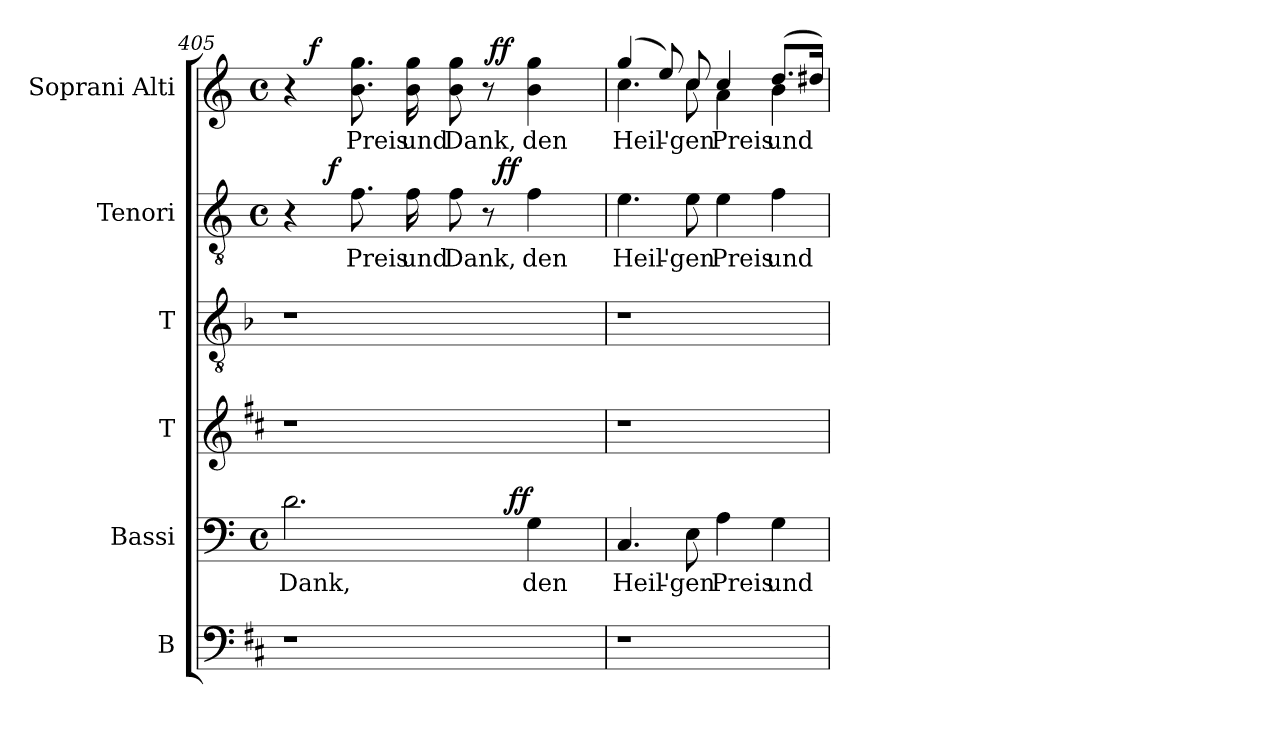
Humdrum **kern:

**kern	**kern	**text	**dynam	**kern	**kern	**kern	**text	**dynam	**kern	**text	**dynam
*part6	*part5	*part5	*part5	*part4	*part3	*part2	*part2	*part2	*part1	*part1	*part1
*staff6	*staff5	*staff5	*staff5	*staff4	*staff3	*staff2	*staff2	*staff2	*staff1	*staff1	*staff1
*I"B	*I"Bassi	*	*	*I"T	*I"T	*I"Tenori	*	*	*I"Soprani  Alti	*	*
*I'B	*I'B	*	*	*I'T	*I'T	*I'T	*	*	*I'S  A	*	*
*clefF4	*clefF4	*	*	*clefG2	*clefGv2	*clefGv2	*	*	*clefG2	*	*
*k[f#c#]	*k[]	*	*	*k[f#c#]	*k[b-]	*k[]	*	*	*k[]	*	*
*D:	*C:	*	*	*D:	*F:	*C:	*	*	*C:	*	*
*	*M4/4	*	*	*	*	*M4/4	*	*	*M4/4	*	*
*	*met(c)	*	*	*	*	*met(c)	*	*	*met(c)	*	*
=405	=405	=405	=405	=405	=405	=405	=405	=405	=405	=405	=405
!	!	!LO:LY:b:cj	!	!	!	!	!	!	!	!	!
*	*^	*	*	*	*	*^	*	*	*^	*	*
*	*	*	*	*	*	*	*	*	*	*	*	*^	*	*
1r	2.d\	2ryy	Dank,	.	1r	1r	4r	8ryy	.	.	4r	16..ryy	2ryy	.	.
!	!	!	!	!	!	!	!	!	!	!	!	!	!	!	!LO:DY:a
.	.	.	.	.	.	.	.	.	.	.	.	2ryy	.	.	f
.	.	.	.	.	.	.	.	32ryy	.	.	.	.	.	.	.
!	!	!	!	!	!	!	!	!	!	!LO:DY:a	!	!	!	!	!
.	.	.	.	.	.	.	.	2ryy	.	f	.	.	.	.	.
!	!	!	!	!	!	!	!	!	!LO:LY:b:cj	!	!	!	!	!LO:LY:b:cj	!
.	.	.	.	.	.	.	8.f\	.	Preis	.	8.gg\ 8.b\	.	.	Preis	.
!	!	!	!	!	!	!	!	!	!LO:LY:b:cj	!	!	!	!	!LO:LY:b:cj	!
.	.	.	.	.	.	.	16f\	.	und	.	16gg\ 16b\	.	.	und	.
!	!	!	!	!	!	!	!	!	!LO:LY:b:cj	!	!	!	!	!LO:LY:b:cj	!
.	.	8.ryy	.	.	.	.	8f\	.	Dank,	.	8gg\ 8b\	.	8ryy	Dank,	.
.	.	.	.	.	.	.	.	.	.	.	.	4ryy	.	.	.
.	.	.	.	.	.	.	8r	.	.	.	8r	.	64ryy	.	.
!	!	!	!	!	!	!	!	!	!	!	!	!	!	!	!LO:DY:a
.	.	.	.	.	.	.	.	.	.	.	.	.	4ryy	.	ff
!	!	!	!	!	!	!	!	!	!	!LO:DY:a	!	!	!	!	!
.	.	.	.	.	.	.	.	4ryy	.	ff	.	.	.	.	.
!	!	!	!	!LO:DY:a	!	!	!	!	!	!	!	!	!	!	!
.	.	4ryy	.	ff	.	.	.	.	.	.	.	.	.	.	.
!	!	!	!LO:LY:b:cj	!	!	!	!	!	!LO:LY:b:cj	!	!	!	!	!LO:LY:b:cj	!
.	4G\	.	den	.	.	.	4f\	.	den	.	4gg\ 4b\	.	.	den	.
.	.	.	.	.	.	.	.	.	.	.	.	8ryy	.	.	.
.	.	.	.	.	.	.	.	.	.	.	.	.	16..ryy	.	.
.	.	.	.	.	.	.	.	16.ryy	.	.	.	.	.	.	.
.	.	16ryy	.	.	.	.	.	.	.	.	.	.	.	.	.
.	.	.	.	.	.	.	.	.	.	.	.	64ryy	.	.	.
=406	=406	=406	=406	=406	=406	=406	=406	=406	=406	=406	=406	=406	=406	=406	=406
!	!	!	!LO:LY:b:cj	!	!	!	!	!	!LO:LY:b:cj	!	!	!	!	!LO:LY:b:cj	!
*	*	*	*	*	*	*	*v	*v	*	*	*	*	*	*	*
*	*v	*v	*	*	*	*	*	*	*	*	*v	*v	*	*
1r	4.C/	Heil'-	.	1r	1r	4.e\	Heil'-	.	(>4gg/	4.cc\	Heil'-	.
.	.	.	.	.	.	.	.	.	8ee/)	.	.	.
!	!	!LO:LY:b:cj	!	!	!	!	!LO:LY:b:cj	!	!	!	!LO:LY:b:cj	!
.	8E\	-gen	.	.	.	8e\	-gen	.	8cc/	8cc\	-gen	.
!	!	!LO:LY:b:cj	!	!	!	!	!LO:LY:b:cj	!	!	!	!LO:LY:b:cj	!
.	4A\	Preis	.	.	.	4e\	Preis	.	4cc/	4a\	Preis	.
!	!	!LO:LY:b:cj	!	!	!	!	!LO:LY:b:cj	!	!	!	!LO:LY:b:cj	!
.	4G\	und	.	.	.	4f\	und	.	(>8.dd/L	4b\	und	.
.	.	.	.	.	.	.	.	.	16dd#X/J)	.	.	.
*	*	*	*	*	*	*	*	*	*v	*v	*	*
=	=	=	=	=	=	=	=	=	=	=	=
*-	*-	*-	*-	*-	*-	*-	*-	*-	*-	*-	*-
